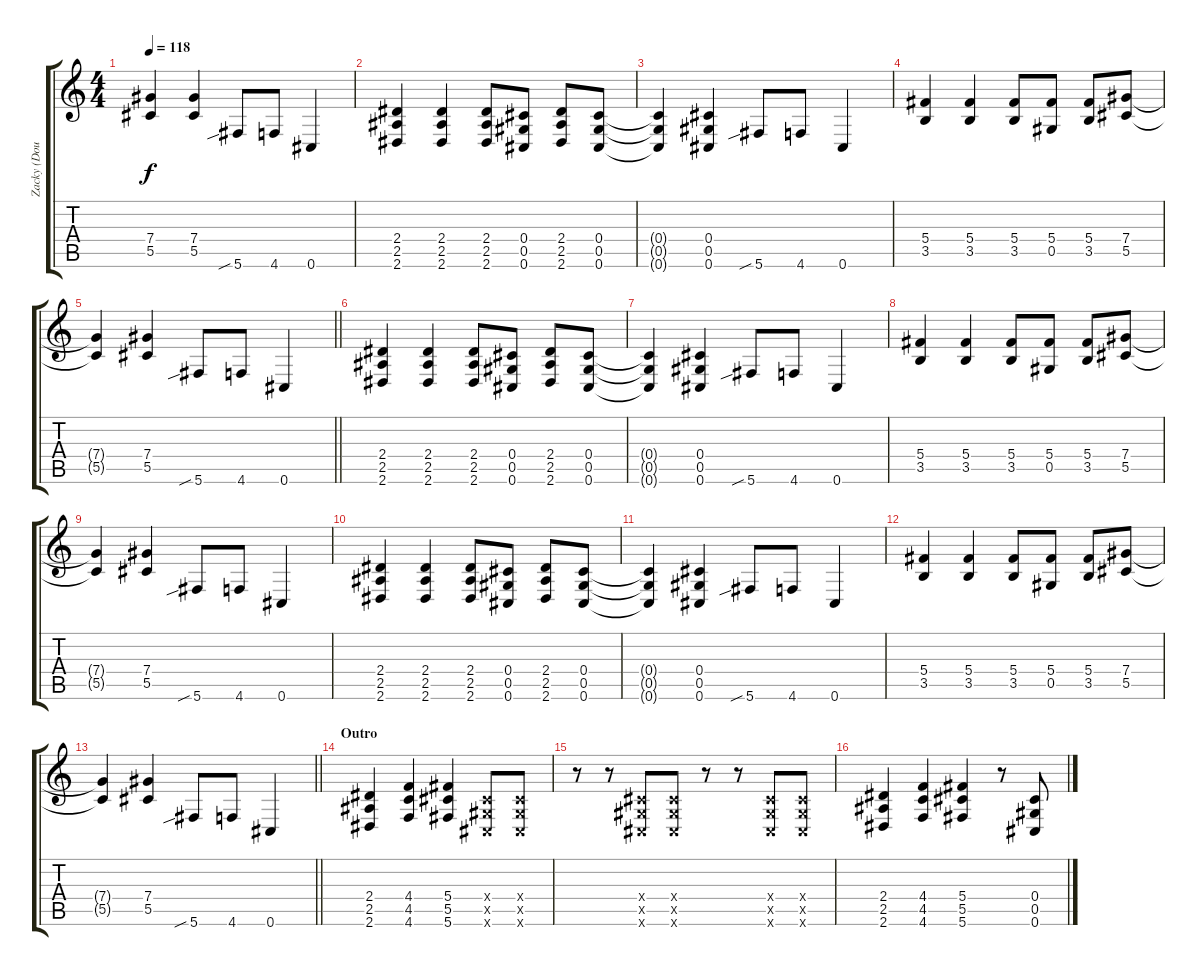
\track ("Zacky (Double Track) " "Zacky (Dou") {instrument distortionguitar}
\staff {score tabs}
\tuning (Eb4 Bb3 Gb3 Db3 Ab2 Db2) {hide}
\ts (4 4)
\tempo 118
\clef g2
\ks c
(7.4{t} 5.5{t}).4{dy f} (7.4 5.5).4 5.6{sib}.8 4.6.8 0.6.4 |
(2.4 2.5 2.6).4 (2.4 2.5 2.6).4 (2.4 2.5 2.6).8 (0.4 0.5 0.6).8 (2.4 2.5 2.6).8 (0.4 0.5 0.6).8 |
(0.4{t} 0.5{t} 0.6{t}).4 (0.4 0.5 0.6).4 5.6{sib}.8 4.6.8 0.6.4 |
(5.4 3.5).4 (5.4 3.5).4 (5.4 3.5).8 (5.4 0.5).8 (5.4 3.5).8 (7.4 5.5).8 |
\barLineRight lightlight
(7.4{t} 5.5{t}).4 (7.4 5.5).4 5.6{sib}.8 4.6.8 0.6.4 |
(2.4 2.5 2.6).4 (2.4 2.5 2.6).4 (2.4 2.5 2.6).8 (0.4 0.5 0.6).8 (2.4 2.5 2.6).8 (0.4 0.5 0.6).8 |
(0.4{t} 0.5{t} 0.6{t}).4 (0.4 0.5 0.6).4 5.6{sib}.8 4.6.8 0.6.4 |
(5.4 3.5).4 (5.4 3.5).4 (5.4 3.5).8 (5.4 0.5).8 (5.4 3.5).8 (7.4 5.5).8 |
(7.4{t} 5.5{t}).4 (7.4 5.5).4 5.6{sib}.8 4.6.8 0.6.4 |
(2.4 2.5 2.6).4 (2.4 2.5 2.6).4 (2.4 2.5 2.6).8 (0.4 0.5 0.6).8 (2.4 2.5 2.6).8 (0.4 0.5 0.6).8 |
(0.4{t} 0.5{t} 0.6{t}).4 (0.4 0.5 0.6).4 5.6{sib}.8 4.6.8 0.6.4 |
(5.4 3.5).4 (5.4 3.5).4 (5.4 3.5).8 (5.4 0.5).8 (5.4 3.5).8 (7.4 5.5).8 |
\barLineRight lightlight
(7.4{t} 5.5{t}).4 (7.4 5.5).4 5.6{sib}.8 4.6.8 0.6.4 |
\section ("" "Outro")
(2.4 2.5 2.6).4 (4.4 4.5 4.6).4 (5.4 5.5 5.6).4 (0.4{x} 0.5{x} 0.6{x}).8 (0.4{x} 0.5{x} 0.6{x}).8 |
r.8 r.8 (0.4{x} 0.5{x} 0.6{x}).8 (0.4{x} 0.5{x} 0.6{x}).8 r.8 r.8 (0.4{x} 0.5{x} 0.6{x}).8 (0.4{x} 0.5{x} 0.6{x}).8 |
(2.4 2.5 2.6).4 (4.4 4.5 4.6).4 (5.4 5.5 5.6).4 r.8 (0.4 0.5 0.6).8
